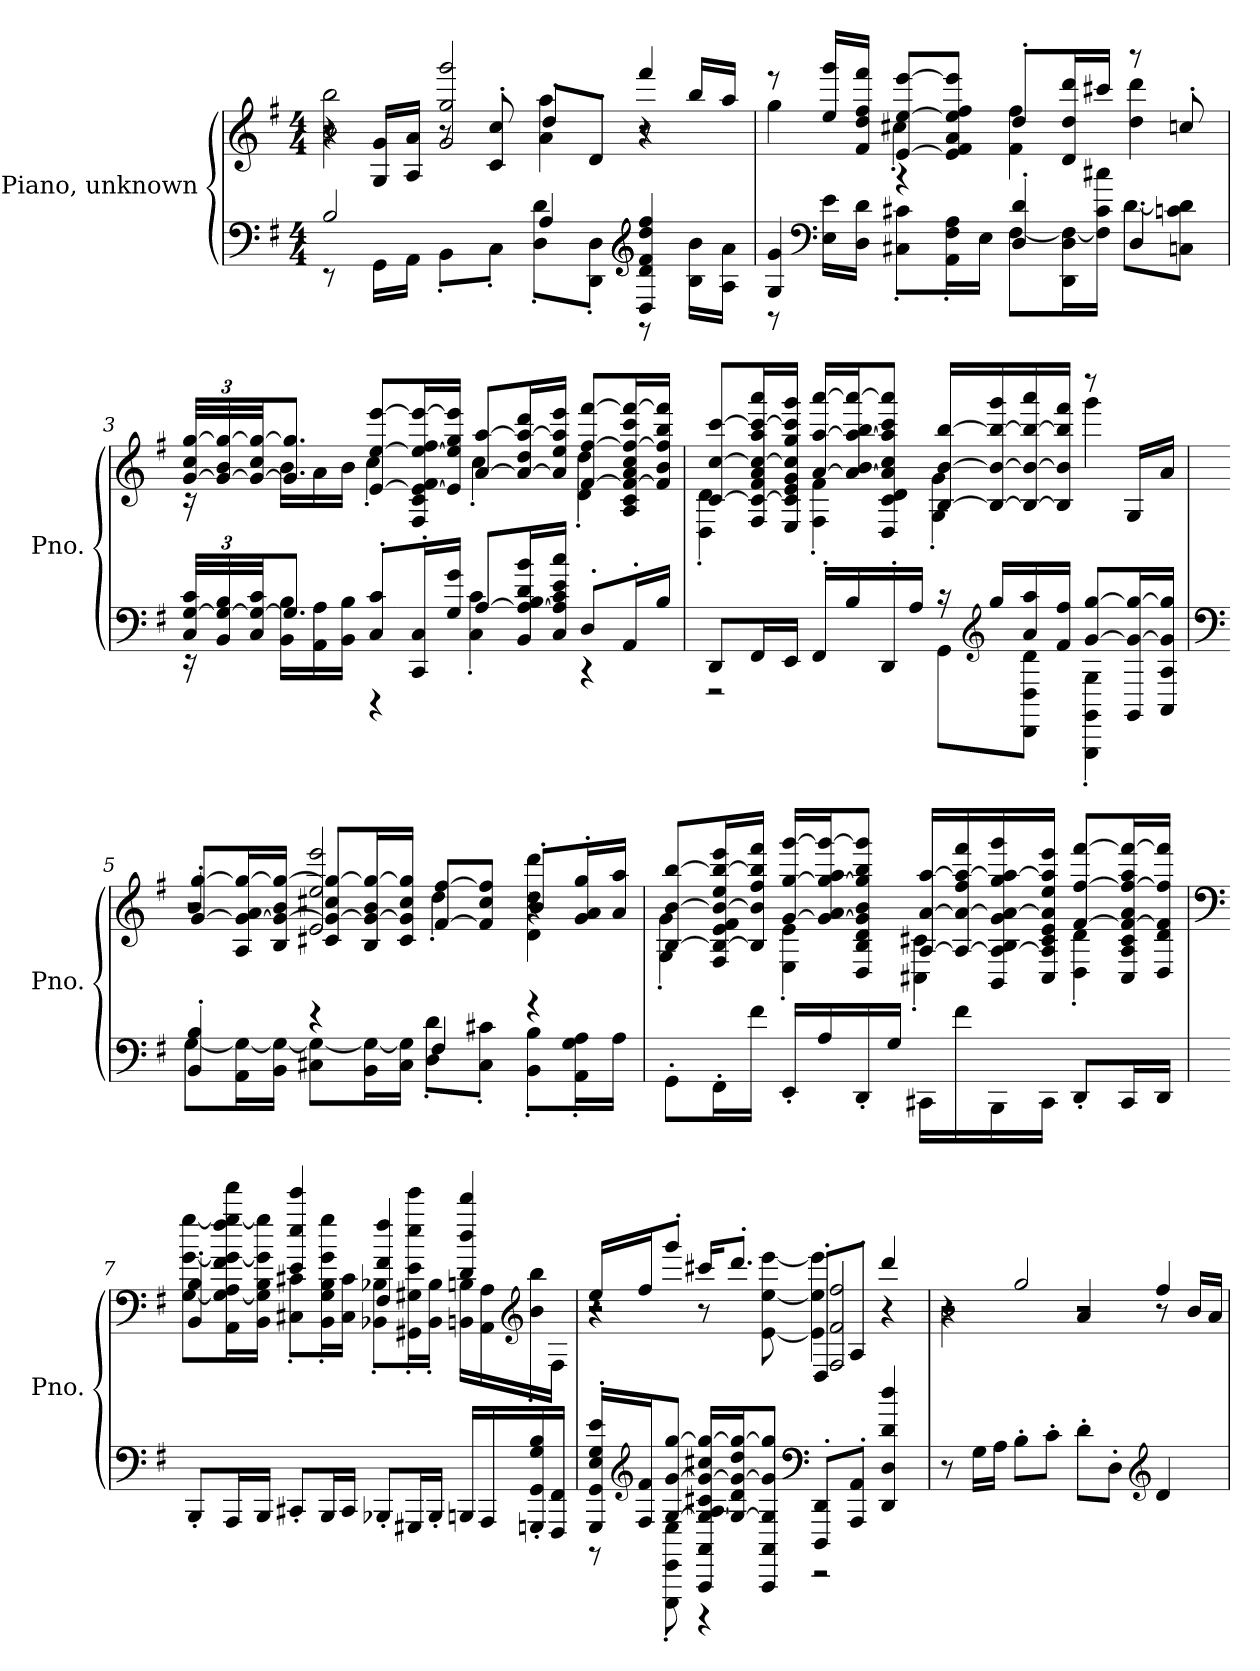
**kern	**kern
*part1	*part1
*staff2	*staff1
*I"Piano, unknown	*
*I'Pno.	*
*clefF4	*clefG2
*k[f#]	*k[f#]
*M4/4	*M4/4
*MM120	*MM120
=1	=1
*^	*^
*	*	*	*^
2B/	8r	4r	2b\ 2bb\	8r
.	16GG\LL	.	.	16G/ 16g/LL
.	16AA\JJ	.	.	16A/ 16a/JJ
.	8BB'\L	2g/ 2gg/ 2ggg/	.	8r
.	8C'\J	.	.	8c/' 8cc/'
4A/	8D\' 8d\'L	.	4a\ 4aa\	8dd'/L
.	8DD\' 8D\'J	.	.	8d'/J
*clefG2	*	*	*	*
4D/ 4d/ 4f#/ 4dd/ 4ff#/	8r	4fff#/	4r	8r
.	16B\ 16b\LL	.	.	16bb/LL
.	16A\ 16a\JJ	.	.	16aa/JJ
*	*	*	*v	*v
=2	=2	=2	=2
4G/ 4g/	8r	8r	4gg\
*clefF4	*	*	*
.	16E\ 16e\LL	16ee/ 16ggg/LL	.
.	16D\ 16d\JJ	16f#/ 16dd/ 16ff#/ 16fff#/JJ	.
4r	8C#X\' 8c#X\'L	[8e/ [8ee/ [8eee/L	4cc#X'\
.	16AA\' 16F#\' 16A\'L	8e/] 8f#/ 8a/ 8ee/] 8ff#/ 8eee/]J	.
.	16E\JJ	.	.
4D/' 4d/'	[8F#\L	8dd'/L	4f#\ 4ff#\
.	16DD\ 16D\ 16F#\_L	16d/ 16dd/ 16ddd/L	.
.	16F#\] 16c#\ 16cc#X\JJ	16ccc#X/JJ	.
4D'/	[8d\L	8r	4dd\ 4ddd\
.	8Cn\ 8cn\ 8d\]J	8ccn'/	.
!!LO:LB:g=z	!!
=3	=3	=3	=3
*Xbrackettup	*	*Xbrackettup	*
48C/ [48G/ 48c/LLL	16r	[48g/ 48cc/ [48gg/LLL	16r
48BB/ 48G/_ 48B/	.	48g/_ 48b/ 48gg/_	.
48C/ 48G/_ 48c/JJ	.	48g/_ 48cc/ 48gg/_JJ	.
8.G/J]	16BB\ 16B\LL	8.g/] 8.gg/]J	16b\LL
.	16AA\ 16A\	.	16a\
.	16BB\ 16B\JJ	.	16b\JJ
8C/' 8c/'L	4r	[8e/ [8ee/ [8eee/L	4cc'\
16CC/' 16C/'L	.	16F#/ 16c/ 16e/_ 16f#/ 16ee/_ 16ff#/ 16eee/_L	.
16G/ 16g/JJ	.	16e/] 16ee/] 16gg/ 16eee/]JJ	.
[8A/L	4C\' 4c\'	[8a/ [8aa/L	4cc'\
16BB/ 16A/_ 16B/ 16d/ 16b/L	.	16a/_ 16dd/ 16aa/_ 16ddd/L	.
16C/ 16A/] 16c/ 16e/ 16cc/JJ	.	16a/] 16ee/ 16aa/] 16eee/JJ	.
8D'/L	4r	[8f#/ [8ff#/ [8fff#/L	4d\' 4dd\'
16AA'/L	.	16A/ 16c/ 16f#/_ 16a/ 16cc/ 16ff#/_ 16ccc/ 16fff#/_L	.
16B/JJ	.	16f#/] 16b/ 16ff#/] 16bb/ 16fff#/]JJ	.
!!LO:LB:g=z	!!
=4	=4	=4	=4
8DD/L	2r	[8c/ [8cc/ [8ccc/L	4D\' 4d\'
16FF#/L	.	16F#/ 16c/_ 16f#/ 16a/ 16cc/_ 16aa/ 16ccc/_ 16aaa/L	.
16EE/JJ	.	16E/ 16c/] 16e/ 16g/ 16cc/] 16gg/ 16ccc/] 16ggg/JJ	.
16FF#'/LL	.	[16a/ [16aa/ [16aaa/LL	4F#\' 4f#\'
16B/	.	16a/_ 16b/ 16aa/_ 16bb/ 16aaa/_J	.
16DD'/	.	8D/ 8c/ 8d/ 8a/] 8cc/ 8aa/] 8ccc/ 8aaa/]J	.
16A/JJ	.	.	.
16r	8GG\L	[16B/ [16b/ [16bb/LL	4G\' 4g\'
*clefG2	*	*	*
16gg/LL	.	16B/_ 16b/_ 16bb/_ 16ggg/	.
16a/ 16aa/	8DD\ 8D\ 8d\J	16B/_ 16b/_ 16bb/_ 16aaa/	.
16f#/ 16ff#/JJ	.	16B/] 16b/] 16bb/] 16fff#/JJ	.
[8g/ [8gg/L	4GGG\' 4GG\' 4G\'	8r	4ggg\
16GG/ 16g/_ 16gg/_L	.	16G/LL	.
16AA/ 16A/ 16g/] 16gg/]JJ	.	16a/JJ	.
*	*	*v	*v
=5	=5	=5
*clefF4	*	*
*	*	*^
*	*	*	*^
4BB/' 4B/'	[8G\L	4b'/	2r	[8g/ [8gg/L
.	16AA\ 16G\_L	.	.	16A/ 16g/_ 16a/ 16gg/_L
.	16BB\ 16G\_JJ	.	.	16B/ 16g/_ 16b/ 16gg/_JJ
4r	8C#X\ 8G\_L	2e/ 2ee/ 2eee/	.	8c#X/ 8g/_ 8cc#X/ 8gg/_L
.	16BB\ 16G\_L	.	.	16B/ 16g/_ 16b/ 16gg/_L
.	16C#\ 16G\]JJ	.	.	16c#/ 16g/] 16cc#/ 16gg/]JJ
4F#/	8D\' 8d\'L	.	4dd'\	[8f#/ [8ff#/L
.	8C#\' 8c#X\'J	.	.	8f#/] 8cc#/ 8ff#/]J
4r	8BB\' 8B\'L	4r	4d\ 4dd\ 4ddd\	8b'/L
.	16AA\' 16G\' 16A\'L	.	.	16g/' 16a/' 16gg/'L
.	16A\JJ	.	.	16a/ 16aa/JJ
*v	*v	*	*	*
*	*	*v	*v
!!LO:LB:g=z
=6	=6	=6
8GG'\L	[8B/ [8b/ [8bb/L	4G\' 4g\'
16FF#'\L	16F#/ 16B/_ 16e/ 16f#/ 16b/_ 16ee/ 16bb/_ 16eee/L	.
16f#\JJ	16B/] 16b/] 16ff#/ 16bb/] 16fff#/JJ	.
16EE'/LL	[16g/ [16gg/ [16ggg/LL	4E\' 4e\'
16A/	16g/_ 16a/ 16gg/_ 16aa/ 16ggg/_J	.
16DD'/	8D/ 8B/ 8d/ 8g/] 8b/ 8gg/] 8bb/ 8ggg/]J	.
16G/JJ	.	.
16CC#X\LL	[16A/ [16a/ [16aa/LL	4C#X\' 4c#X\'
16f#\	16A/_ 16a/_ 16ff#/ 16aa/_ 16fff#/	.
16BBB\	16BB/ 16A/_ 16B/ 16g/ 16a/_ 16gg/ 16aa/_ 16ggg/	.
16CC#\JJ	16C#/ 16A/] 16c#/ 16e/ 16a/] 16ee/ 16aa/] 16eee/JJ	.
8DD'/L	[8f#/ [8ff#/ [8fff#/L	4D\' 4d\'
16CC#/L	16C#/ 16A/ 16c#/ 16f#/_ 16a/ 16ff#/_ 16aa/ 16fff#/_L	.
16DD/JJ	16D/ 16d/ 16f#/] 16ff#/] 16fff#/]JJ	.
!!LO:LB:g=z	!!
=7	=7	=7
*	*clefF4	*
8BBB'/L	4BB/' 4B/'	[8G\ [8g\ [8gg\L
16AAA/L	.	16AA\ 16G\_ 16A\ 16f#\ 16g\_ 16ff#\ 16gg\_ 16fff#\L
16BBB/JJ	.	16BB\ 16G\] 16B\ 16g\] 16gg\]JJ
8CC#X'/L	4e/ 4ee/ 4eee/	8C#X\' 8c#X\'L
16BBB/L	.	16BB\' 16G\' 16B\' 16g\' 16gg\'L
16CC#/JJ	.	16C#\ 16c#\JJ
8BBB-X'/L	4F#/ 4f#/ 4ff#/	8BB-X\' 8B-X\'L
16GGG#X/L	.	16GG#X\' 16G#X\' 16e\' 16ee\' 16eee\'L
16BBB-'/JJ	.	16BB-\' 16B-\'JJ
16BBBn/LL	4d/ 4dd/ 4ddd/	16BBn\ 16Bn\LL
16AAA/	.	16AA\ 16A\
*	*clefG2	*
16GGGn/' 16GG/' 16G/' 16B/'	.	16b\' 16bb\'
16FFF#/ 16FF#/JJ	.	16F#\JJ
=8	=8	=8
*^	*	*^
16GGG/' 16GG/' 16E/' 16G/' 16e/'LL	8r	16ee/LL	4r	2r
*clefG2	*	*	*	*
16F#/ 16f#/J	.	16ff#/J	.	.
[8G/ [8g/ [8gg/J	8EEE\' 8EE\' 8E\'	8ggg'/J	.	.
16AAA/ 16AA/ 16G/_ 16A/ 16c#X/ 16g/_ 16cc#X/ 16gg/_LL	4r	16ccc#X/KL	8r	.
16G/_ 16d/ 16g/_ 16dd/ 16gg/_J	.	8.ddd'/J	.	.
8AAA/ 8AA/ 8G/] 8g/] 8gg/]J	.	.	[8e\ [8ee\ [8eee\	.
*clefF4	*	*	*	*
8DDD/' 8DD/'L	2r	8D'/L	4e\] 4ee\] 4eee\]	2F#/ 2f#/ 2ff#/
8AAA/' 8AA/'J	.	8A'/J	.	.
4DD/ 4D/ 4d/ 4dd/	.	4ddd/	4r	.
*v	*v	*	*	*
!!LO:LB:g=z	!!	!!
=9	=9	=9	=9
8r	4r	2b\	2r
16G\LL	.	.	.
16A\JJ	.	.	.
8B'\L	2gg/	.	.
8c'\J	.	.	.
8d'\L	.	2r	4a/
8D'\J	.	.	.
*clefG2	*	*	*
4d/	4ff#/	.	8r
.	.	.	16b/LL
.	.	.	16a/JJ
*	*v	*v	*v
=	=
*-	*-
